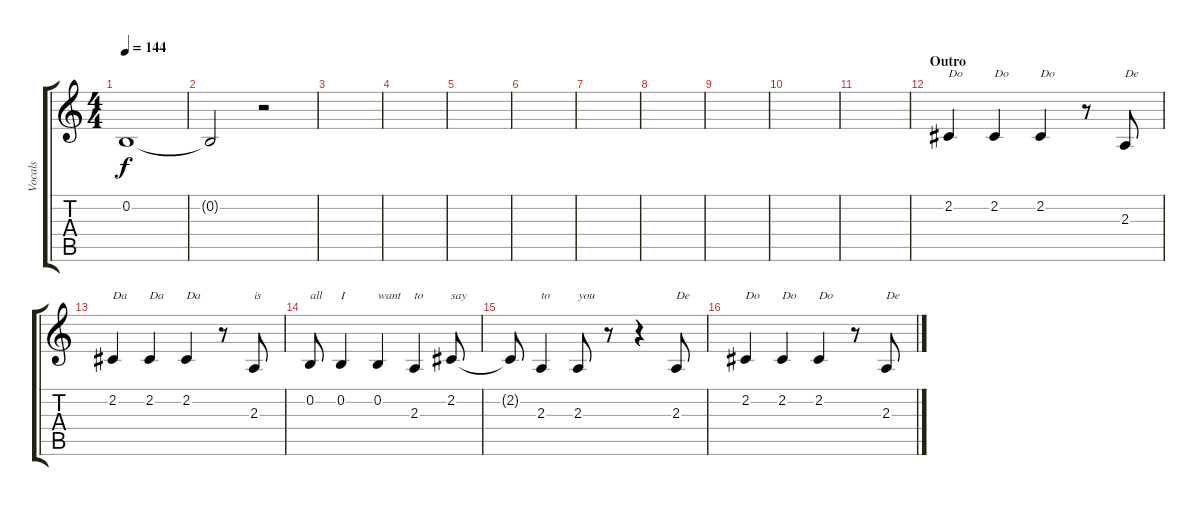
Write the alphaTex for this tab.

\track ("Vocals" "Vocals") {instrument clarinet}
\staff {score tabs}
\tuning (E4 B3 G3 D3 A2 E2) {hide}
\ts (4 4)
\tempo 144
\clef g2
\ks c
0.2.1{dy f} |
0.2{t}.2 r.2 |
|
|
|
|
|
|
|
|
|
\section ("" "Outro")
2.2.4{txt "Do"} 2.2.4{txt "Do"} 2.2.4{txt "Do"} r.8 2.3.8{txt "De"} |
2.2.4{txt "Da"} 2.2.4{txt "Da"} 2.2.4{txt "Da"} r.8 2.3.8{txt "is"} |
0.2.8{txt "all"} 0.2.4{txt "I"} 0.2.4{txt "want"} 2.3.4{txt "to"} 2.2.8{txt "say"} |
2.2{t}.8 2.3.4{txt "to"} 2.3.8{txt "you"} r.8 r.4 2.3.8{txt "De"} |
2.2.4{txt "Do"} 2.2.4{txt "Do"} 2.2.4{txt "Do"} r.8 2.3.8{txt "De"}
